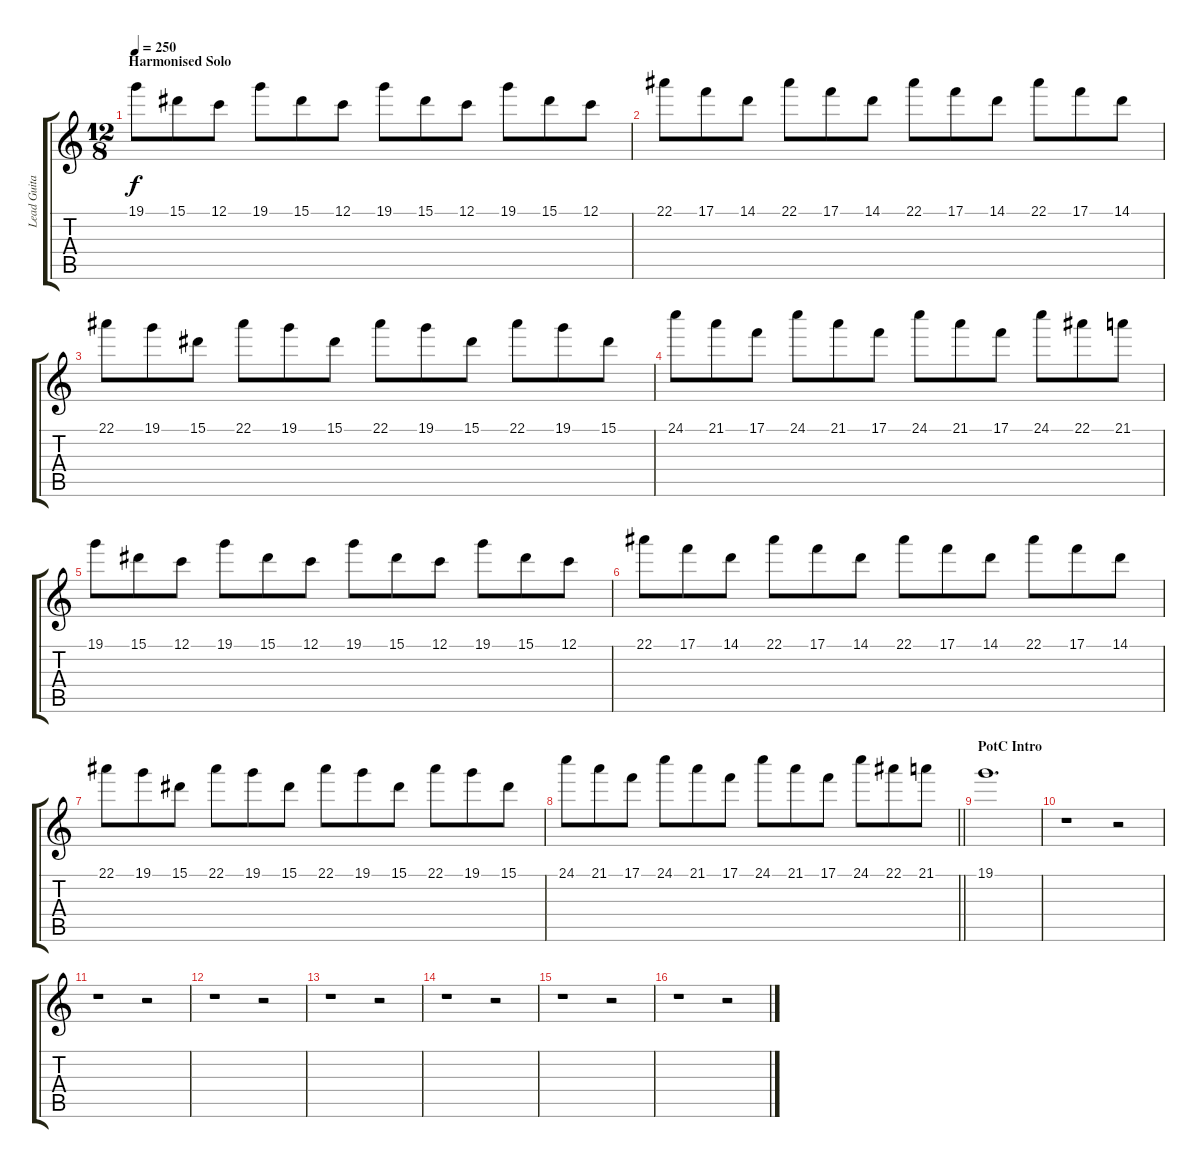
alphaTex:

\track ("Lead Guitar" "Lead Guita") {instrument distortionguitar}
\staff {score tabs}
\tuning (C4 G3 Eb3 Bb2 F2 C2) {hide}
\ts (12 8)
\section ("" "Harmonised Solo")
\tempo 250
\clef g2
\ks c
19.1.8{dy f} 15.1.8 12.1.8 19.1.8 15.1.8 12.1.8 19.1.8 15.1.8 12.1.8 19.1.8 15.1.8 12.1.8 |
22.1.8 17.1.8 14.1.8 22.1.8 17.1.8 14.1.8 22.1.8 17.1.8 14.1.8 22.1.8 17.1.8 14.1.8 |
22.1.8 19.1.8 15.1.8 22.1.8 19.1.8 15.1.8 22.1.8 19.1.8 15.1.8 22.1.8 19.1.8 15.1.8 |
24.1.8 21.1.8 17.1.8 24.1.8 21.1.8 17.1.8 24.1.8 21.1.8 17.1.8 24.1.8 22.1.8 21.1.8 |
19.1.8 15.1.8 12.1.8 19.1.8 15.1.8 12.1.8 19.1.8 15.1.8 12.1.8 19.1.8 15.1.8 12.1.8 |
22.1.8 17.1.8 14.1.8 22.1.8 17.1.8 14.1.8 22.1.8 17.1.8 14.1.8 22.1.8 17.1.8 14.1.8 |
22.1.8 19.1.8 15.1.8 22.1.8 19.1.8 15.1.8 22.1.8 19.1.8 15.1.8 22.1.8 19.1.8 15.1.8 |
\barLineRight lightlight
24.1.8 21.1.8 17.1.8 24.1.8 21.1.8 17.1.8 24.1.8 21.1.8 17.1.8 24.1.8 22.1.8 21.1.8 |
\section ("" "PotC Intro")
19.1.1{d} |
r.1 r.2 |
r.1 r.2 |
r.1 r.2 |
r.1 r.2 |
r.1 r.2 |
r.1 r.2 |
r.1 r.2
